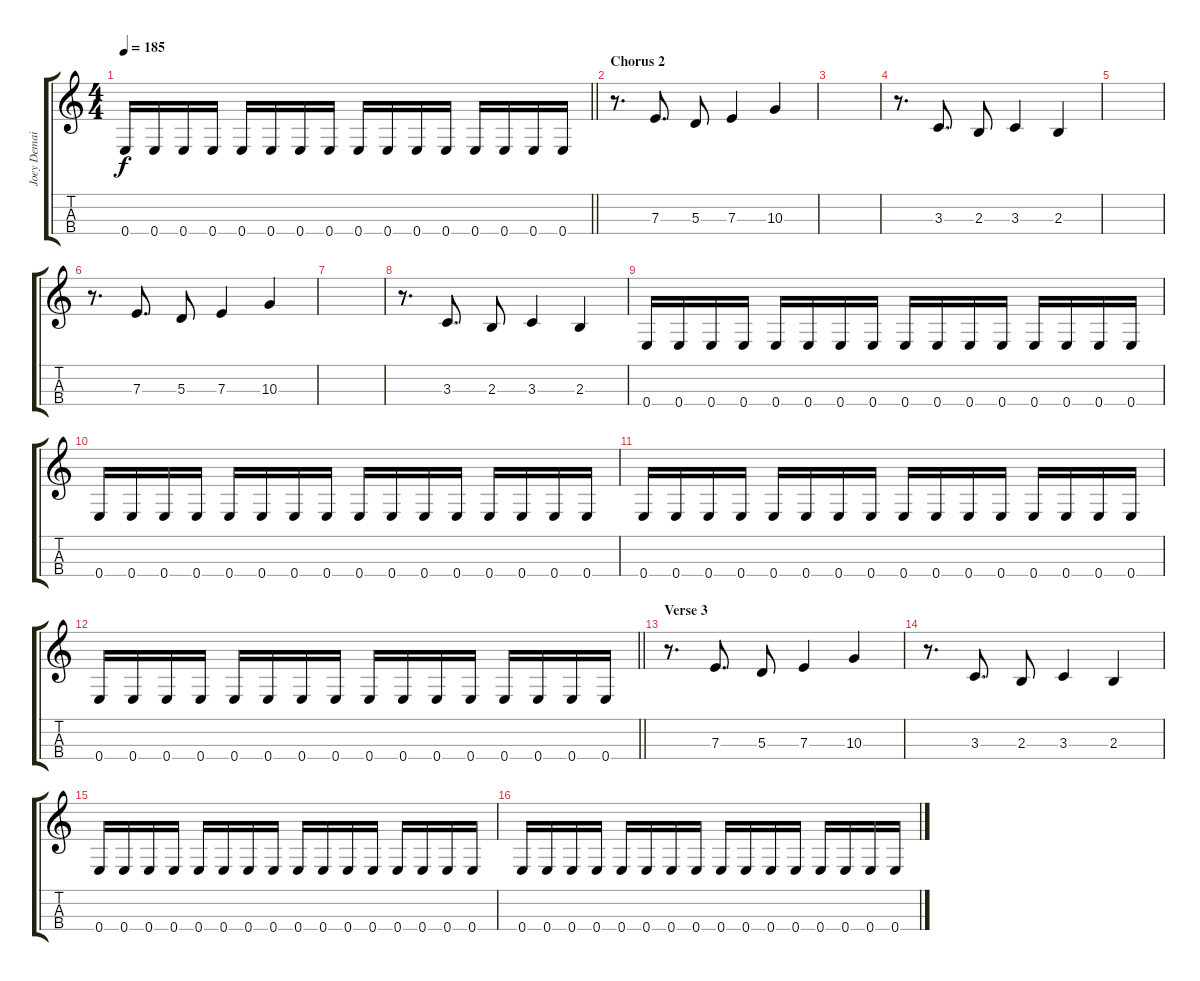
\track ("Joey Demaio" "Joey Demai") {instrument electricbasspick}
\staff {score tabs}
\tuning (G3 D3 A2 E2) {hide}
\ts (4 4)
\tempo 185
\clef g2
\barLineRight lightlight
\ks c
0.4.16{dy f} 0.4.16 0.4.16 0.4.16 0.4.16 0.4.16 0.4.16 0.4.16 0.4.16 0.4.16 0.4.16 0.4.16 0.4.16 0.4.16 0.4.16 0.4.16 |
\section ("" "Chorus 2")
r.8{d} 7.3.8{d} 5.3.8 7.3.4 10.3.4 |
|
r.8{d} 3.3.8{d} 2.3.8 3.3.4 2.3.4 |
|
r.8{d} 7.3.8{d} 5.3.8 7.3.4 10.3.4 |
|
r.8{d} 3.3.8{d} 2.3.8 3.3.4 2.3.4 |
0.4.16 0.4.16 0.4.16 0.4.16 0.4.16 0.4.16 0.4.16 0.4.16 0.4.16 0.4.16 0.4.16 0.4.16 0.4.16 0.4.16 0.4.16 0.4.16 |
0.4.16 0.4.16 0.4.16 0.4.16 0.4.16 0.4.16 0.4.16 0.4.16 0.4.16 0.4.16 0.4.16 0.4.16 0.4.16 0.4.16 0.4.16 0.4.16 |
0.4.16 0.4.16 0.4.16 0.4.16 0.4.16 0.4.16 0.4.16 0.4.16 0.4.16 0.4.16 0.4.16 0.4.16 0.4.16 0.4.16 0.4.16 0.4.16 |
\barLineRight lightlight
0.4.16 0.4.16 0.4.16 0.4.16 0.4.16 0.4.16 0.4.16 0.4.16 0.4.16 0.4.16 0.4.16 0.4.16 0.4.16 0.4.16 0.4.16 0.4.16 |
\section ("" "Verse 3")
r.8{d} 7.3.8{d} 5.3.8 7.3.4 10.3.4 |
r.8{d} 3.3.8{d} 2.3.8 3.3.4 2.3.4 |
0.4.16 0.4.16 0.4.16 0.4.16 0.4.16 0.4.16 0.4.16 0.4.16 0.4.16 0.4.16 0.4.16 0.4.16 0.4.16 0.4.16 0.4.16 0.4.16 |
0.4.16 0.4.16 0.4.16 0.4.16 0.4.16 0.4.16 0.4.16 0.4.16 0.4.16 0.4.16 0.4.16 0.4.16 0.4.16 0.4.16 0.4.16 0.4.16
